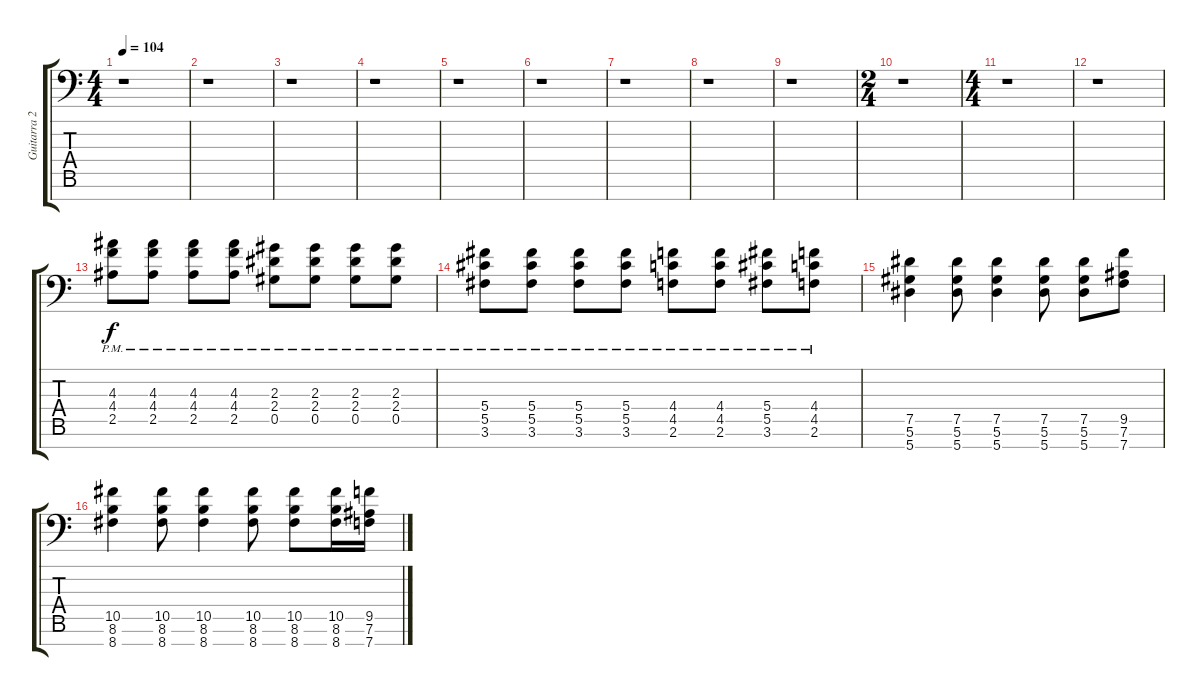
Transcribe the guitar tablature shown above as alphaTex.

\track ("Guitarra 2" "Guitarra 2") {instrument distortionguitar}
\staff {score tabs}
\tuning (Eb4 Bb3 Gb3 Db3 Ab2 Eb2 Bb1) {hide}
\ts (4 4)
\tempo 104
\clef f4
\ks c
r.1{dy f} |
r.1 |
r.1 |
r.1 |
r.1 |
r.1 |
r.1 |
r.1 |
r.1 |
\ts (2 4)
r.1 |
\ts (4 4)
r.1 |
r.1 |
(4.3{pm} 4.4 2.5).8 (4.3{pm} 4.4 2.5).8 (4.3{pm} 4.4 2.5).8 (4.3{pm} 4.4 2.5).8 (2.3{pm} 2.4 0.5).8 (2.3{pm} 2.4 0.5).8 (2.3{pm} 2.4 0.5).8 (2.3{pm} 2.4 0.5).8 |
(5.4 5.5 3.6{pm}).8 (5.4 5.5 3.6{pm}).8 (5.4 5.5 3.6{pm}).8 (5.4 5.5 3.6{pm}).8 (4.4 4.5 2.6{pm}).8 (4.4 4.5 2.6{pm}).8 (5.4 5.5 3.6{pm}).8 (4.4 4.5 2.6{pm}).8 |
(7.5 5.6 5.7).4 (7.5 5.6 5.7).8 (7.5 5.6 5.7).4 (7.5 5.6 5.7).8 (7.5 5.6 5.7).8 (9.5 7.6 7.7).8 |
(10.5 8.6 8.7).4 (10.5 8.6 8.7).8 (10.5 8.6 8.7).4 (10.5 8.6 8.7).8 (10.5 8.6 8.7).8 (10.5 8.6 8.7).16 (9.5 7.6 7.7).16
